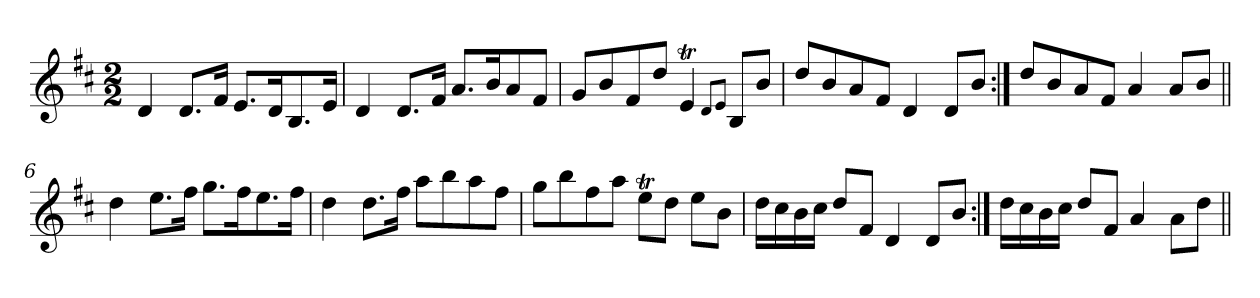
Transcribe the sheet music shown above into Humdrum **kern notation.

**kern
*part1
*staff1
*clefG2
*k[f#c#]
*D:
*M2/2
=1
4d/
8.d/L
16f#/Jk
8.e/L
16d/K
8.B/
16e/Jk
=2
4d/
8.d/L
16f#/Jk
8.a/L
16b/K
8a/
8f#/J
=3
8g/L
8b/
8f#/
8dd/J
4eT/
8qd/L
8qe/J
8B/L
8b/J
=4
8dd/L
8b/
8a/
8f#/J
4d/
8d/L
8b/J
=5:|!
8dd/L
8b/
8a/
8f#/J
4a/
8a/L
8b/J
!!LO:LB:g=z
=6||
4dd\
8.ee\L
16ff#\Jk
8.gg\L
16ff#\K
8.ee\
16ff#\Jk
=7
4dd\
8.dd\L
16ff#\Jk
8aa\L
8bb\
8aa\
8ff#\J
=8
8gg\L
8bb\
8ff#\
8aa\J
8eeT\L
8dd\J
8ee\L
8b\J
=9
16dd\LL
16cc#\
16b\
16cc#\JJ
8dd/L
8f#/J
4d/
8d/L
8b/J
=10:|!
16dd\LL
16cc#\
16b\
16cc#\JJ
8dd/L
8f#/J
4a/
8a\L
8dd\J
=||
*-
